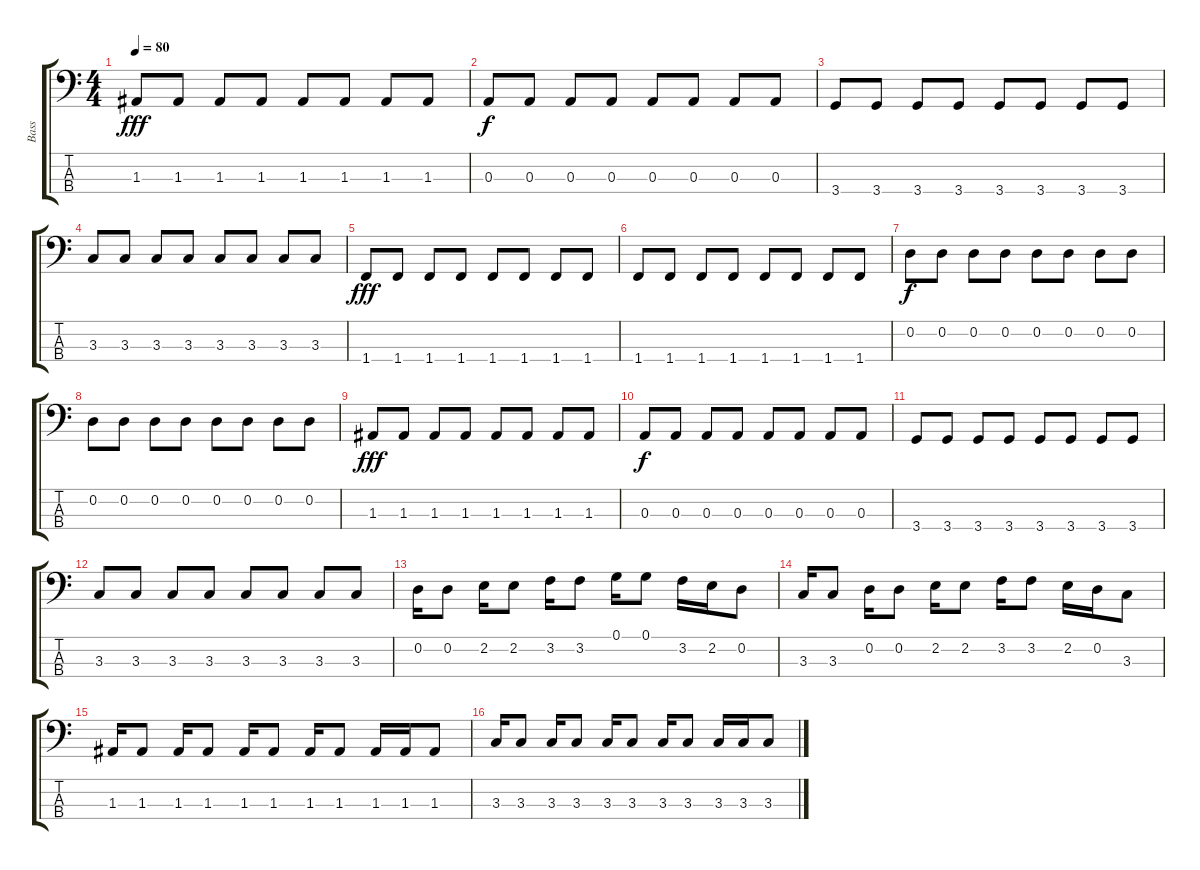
\track ("Bass" "Bass") {instrument electricbassfinger}
\staff {score tabs}
\tuning (G2 D2 A1 E1) {hide}
\ts (4 4)
\tempo 80
\clef f4
\ks c
1.3.8{dy fff} 1.3.8 1.3.8 1.3.8 1.3.8 1.3.8 1.3.8 1.3.8 |
0.3.8{dy f} 0.3.8 0.3.8 0.3.8 0.3.8 0.3.8 0.3.8 0.3.8 |
3.4.8 3.4.8 3.4.8 3.4.8 3.4.8 3.4.8 3.4.8 3.4.8 |
3.3.8 3.3.8 3.3.8 3.3.8 3.3.8 3.3.8 3.3.8 3.3.8 |
1.4.8{dy fff} 1.4.8 1.4.8 1.4.8 1.4.8 1.4.8 1.4.8 1.4.8 |
1.4.8 1.4.8 1.4.8 1.4.8 1.4.8 1.4.8 1.4.8 1.4.8 |
0.2.8{dy f} 0.2.8 0.2.8 0.2.8 0.2.8 0.2.8 0.2.8 0.2.8 |
0.2.8 0.2.8 0.2.8 0.2.8 0.2.8 0.2.8 0.2.8 0.2.8 |
1.3.8{dy fff} 1.3.8 1.3.8 1.3.8 1.3.8 1.3.8 1.3.8 1.3.8 |
0.3.8{dy f} 0.3.8 0.3.8 0.3.8 0.3.8 0.3.8 0.3.8 0.3.8 |
3.4.8 3.4.8 3.4.8 3.4.8 3.4.8 3.4.8 3.4.8 3.4.8 |
3.3.8 3.3.8 3.3.8 3.3.8 3.3.8 3.3.8 3.3.8 3.3.8 |
0.2.16 0.2.8{beam split} 2.2.16{beam merge} 2.2.8{beam split} 3.2.16 3.2.8 0.1.16 0.1.8 3.2.16 2.2.16 0.2.8 |
3.3.16 3.3.8{beam split} 0.2.16{beam merge} 0.2.8{beam split} 2.2.16 2.2.8 3.2.16 3.2.8 2.2.16 0.2.16 3.3.8 |
1.3.16 1.3.8{beam split} 1.3.16{beam merge} 1.3.8{beam split} 1.3.16 1.3.8 1.3.16 1.3.8 1.3.16 1.3.16 1.3.8 |
3.3.16 3.3.8{beam split} 3.3.16{beam merge} 3.3.8{beam split} 3.3.16 3.3.8 3.3.16 3.3.8 3.3.16 3.3.16 3.3.8
